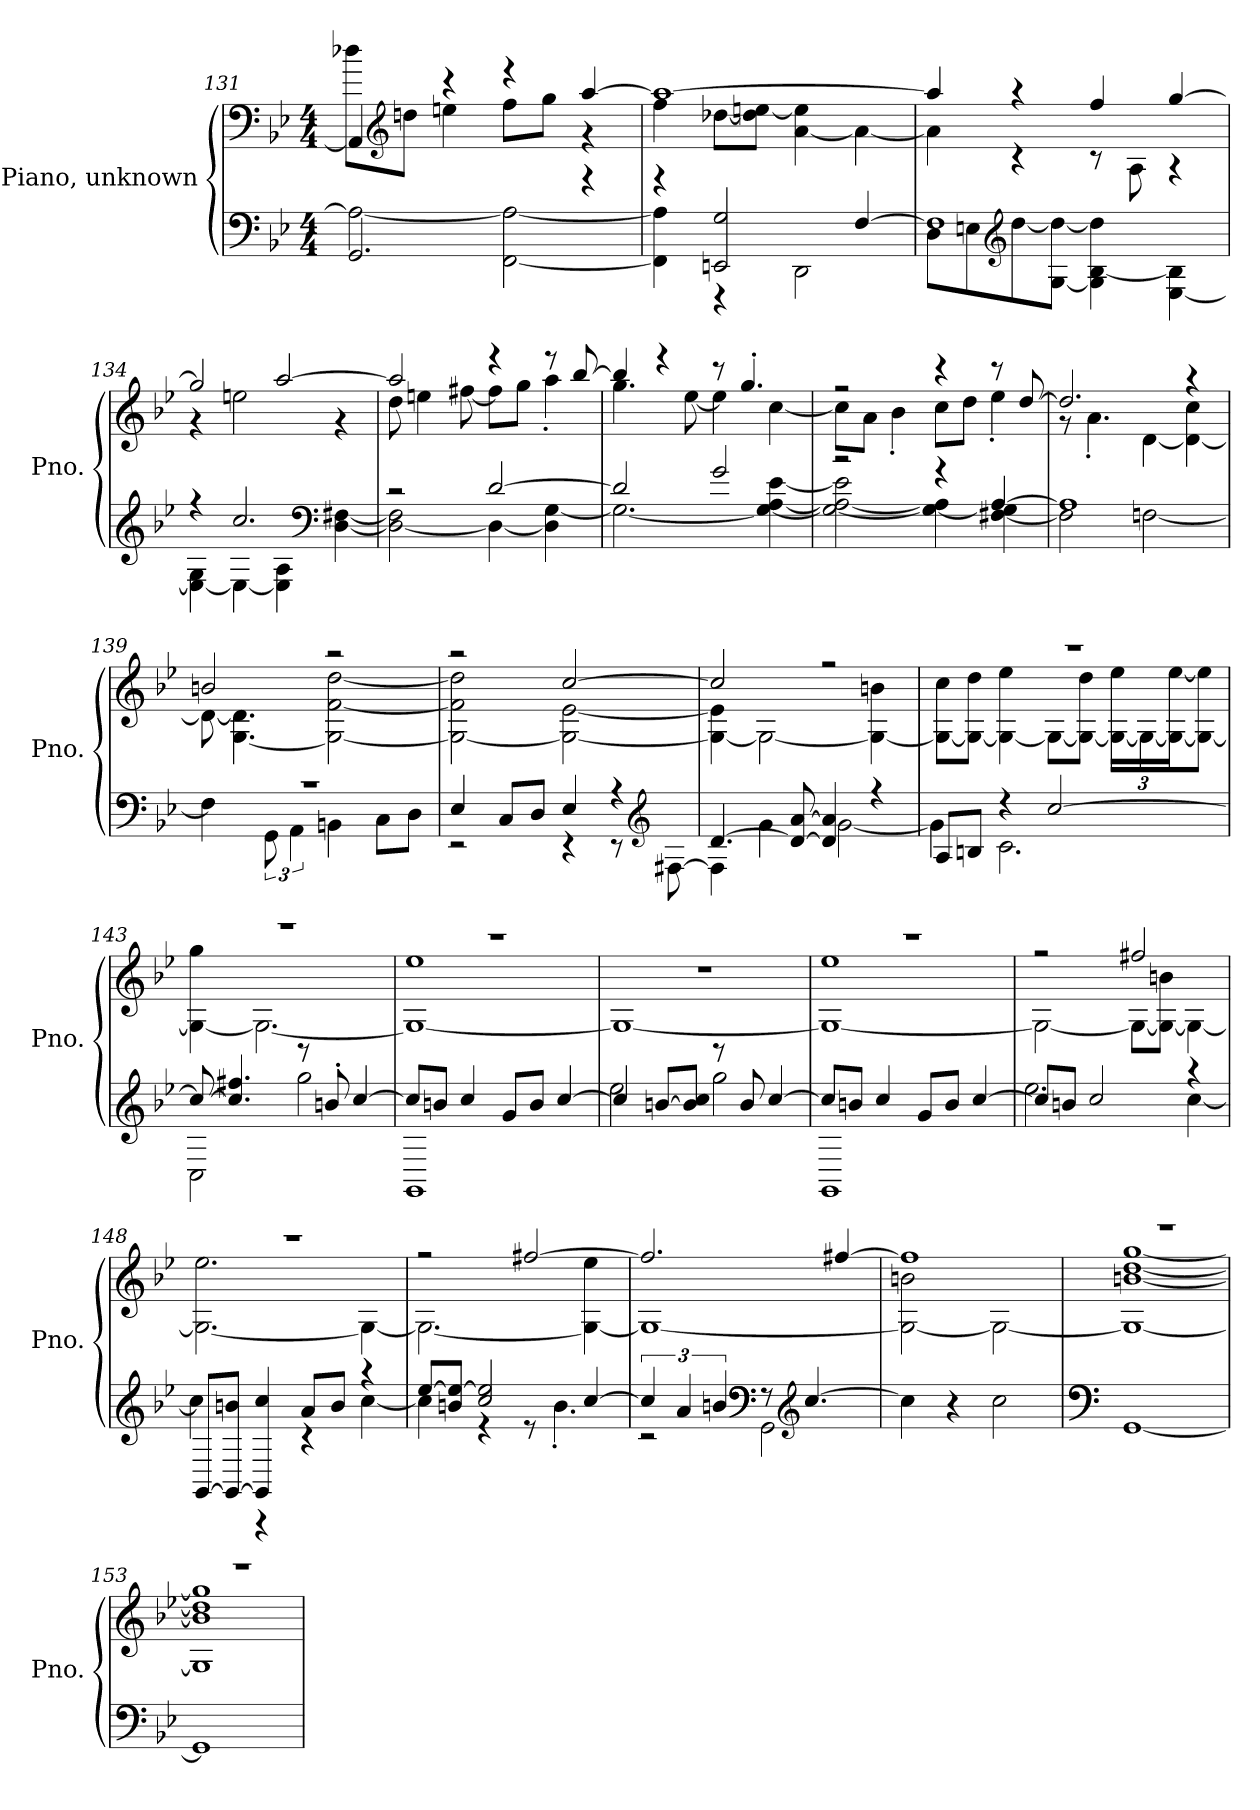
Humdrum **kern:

**kern	**kern
*part1	*part1
*staff2	*staff1
*I"Piano, unknown	*
*I'Pno.	*
*clefF4	*clefF4
*k[b-e-]	*k[b-e-]
*M4/4	*M4/4
=131	=131
*^	*^
2.GG/	2A\_	4AA/]	8dd-X\L
*	*	*clefG2	*
.	.	.	8ddn\J
.	.	4r	4een\
.	[2FF\ 2A\_	4r	8ff\L
.	.	.	8gg\J
4r	.	[4aa/	4r
=132	=132	=132	=132
4r	4FF\] 4A\]	1aa_	4ff\
2EEn/ 2G/	4r	.	[8dd-X\L
.	.	.	8dd-\] [8een\J
.	2DD\	.	[4a\ 4ee\]
[4F/	.	.	4a\_
!!LO:LB:g=z	!!
=133	=133	=133	=133
1F]	8D\L	4aa/]	4a\]
.	8En\	.	.
*clefG2	*	*	*
.	[8dd\	4r	4r
.	[8G\ 8dd\_J	.	.
.	4G\] [4B-\ 4dd\]	4ff/	8r
.	.	.	8A\
.	[4E\ 4B-\]	[4gg/	4r
=134	=134	=134	=134
4r	4E\_ 4G\	2gg/]	4r
2.cc/	4E\_	.	2een\
.	4E\] 4A\	[2aa/	.
*clefF4	*	*	*
.	[4D\ [4F#X\	.	4r
=135	=135	=135	=135
2r	2D\_ 2F#\]	2aa/]	8dd\
.	.	.	4een\
.	.	.	[8ff#X\
[2d/	4D\_	4r	8ff#\L]
.	.	.	8gg\J
.	4D\] [4G\	8r	4aa'\
.	.	[8bb-/	.
=136	=136	=136	=136
2d/]	2.G\_	4bb-/]	4.gg\
.	.	4r	.
.	.	.	[8ee-\
2g/	.	8r	4ee-\]
.	.	4.gg'/	.
.	4G\_ [4A\ [4e-\	.	[4cc\
!!LO:PB:g=z	!!
=137	=137	=137	=137
2r	2G\_ 2A\_ 2e-\]	2r	8cc\L]
.	.	.	8a\J
.	.	.	4b-'\
4r	4G\_ 4A\]	4r	8cc\L
.	.	.	8dd\J
[4A/	[4F#X\ 4G\]	8r	4ee-'\
.	.	[8dd/	.
=138	=138	=138	=138
1A]	2F#\]	2.dd/]	8r
.	.	.	4.a'\
.	[2Fn\	.	[4d\
.	.	4r	4d\_ 4cc\
=139	=139	=139	=139
1r	4F\]	2bn/	8d\_
.	.	.	[4.G\ 4.d\]
.	12GG\	.	.
.	6AA\	.	.
.	4BBn\	2r	2G\_ [2f\ [2dd\
.	8C\L	.	.
.	8D\J	.	.
=140	=140	=140	=140
4E-/	2r	2r	2G\_ 2f\] 2dd\]
8C/L	.	.	.
8D/J	.	.	.
4E-/	4r	[2cc/	2G\_ [2e-\
4r	8r	.	.
*clefG2	*	*	*
.	[8F#X\	.	.
=141	=141	=141	=141
[4.d/	4F#\]	2cc/]	4G\_ 4e-\]
.	4g\	.	2G\_
8d/_ [8a/	.	.	.
4d/] 4a/]	[2g\	2r	.
4r	.	.	4G\_ 4bn\
!!LO:LB:g=z	!!
=142	=142	=142	=142
8A/L	4g\]	1r	8G\_ 8cc\L
8Bn/J	.	.	8G\_ 8dd\J
4r	2.c\	.	4G\_ 4ee-\
[2cc/	.	.	8G\L_
.	.	.	8G\_ 8dd\J
*	*	*	*Xbrackettup
.	.	.	24G\_ 24ee-\LL
.	.	.	24G\_
.	.	.	24G\_ [24ee-\J
.	.	.	8G\_ 8ee-\]J
=143	=143	=143	=143
8cc/_	2C\	1r	4G\_ 4gg\
4.cc/] 4.ff#X/	.	.	.
.	.	.	2.G\_
8r	2gg\	.	.
8bn'/	.	.	.
[4cc/	.	.	.
=144	=144	=144	=144
8cc/L]	1GG	1r	1G_ 1ee-
8bn/J	.	.	.
4cc/	.	.	.
8g/L	.	.	.
8b/J	.	.	.
[4cc/	.	.	.
=145	=145	=145	=145
4cc/]	2ee-\	1r	1G_
[8bn/L	.	.	.
8b/] 8cc/J	.	.	.
8r	2gg\	.	.
8b/	.	.	.
[4cc/	.	.	.
!!LO:LB:g=z	!!
=146	=146	=146	=146
8cc/L]	1GG	1r	1G_ 1ee-
8bn/J	.	.	.
4cc/	.	.	.
8g/L	.	.	.
8b/J	.	.	.
[4cc/	.	.	.
=147	=147	=147	=147
8cc/L]	2.ee-\	2r	2G\_
8bn/J	.	.	.
2cc/	.	.	.
.	.	2ff#X/	8G\L_
.	.	.	8G\_ 8bn\J
4r	[4cc\	.	4G\_
=148	=148	=148	=148
[8GG/L	4cc\]	1r	2.G\_ 2.ee-\
8GG/_ 8bn/J	.	.	.
4GG/] 4cc/	4r	.	.
8a/L	4r	.	.
8b/J	.	.	.
4r	[4cc\	.	4G\_
=149	=149	=149	=149
[8ee-/L	4cc\]	2r	2.G\_
8bn/ 8ee-/_J	.	.	.
2cc/ 2ee-/]	4r	.	.
.	8r	[2ff#X/	.
.	4.b'\	.	.
[4cc/	.	.	4G\_ 4ee-\
!!LO:LB:g=z	!!
=150	=150	=150	=150
6cc/]	2r	2.ff#/]	1G_
6a/	.	.	.
6bn/	.	.	.
*clefF4	*	*	*
8r	2GG\	.	.
*clefG2	*	*	*
[4.cc/	.	.	.
.	.	[4ff#X/	.
*v	*v	*	*
=151	=151	=151
4cc\]	1ff#]	2G\_ 2bn\
4r	.	.
2cc\	.	2G\_
=152	=152	=152
*clefF4	*	*
[1GG	1r	1G_ [1bn [1dd [1gg
=153	=153	=153
1GG]	1r	1G] 1b] 1dd] 1gg]
*	*v	*v
=	=
*-	*-
